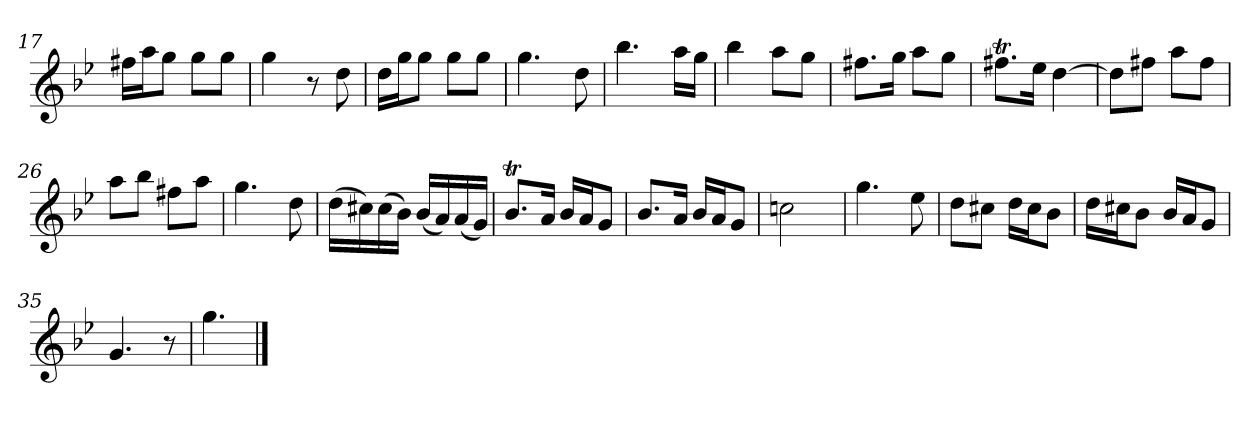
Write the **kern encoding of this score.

**kern
*part1
*staff1
*clefG2
*k[b-e-]
*g:
=17
16ff#XLL
16aaJ
8ggJ
8ggL
8ggJ
=18
4gg
8r
8dd
=19
16ddLL
16ggJ
8ggJ
8ggL
8ggJ
=20
4.gg
8dd
=21
4.bb-
16aaLL
16ggJJ
=22
4bb-
8aaL
8ggJ
=23
8.ff#XL
16ggJk
8aaL
8ggJ
=24
8.ff#XtL
16ee-Jk
[4dd
=25
8ddL]
8ff#XJ
8aaL
8ff#J
=26
8aaL
8bb-J
8ff#XL
8aaJ
=27
4.gg
8dd
=28
(16ddLL
16cc#X)
(16cc#
16b-JJ)
(16b-LL
16a)
(16a
16gJJ)
=29
8.b-TL
16aJk
16b-LL
16aJ
8gJ
=30
8.b-L
16aJk
16b-LL
16aJ
8gJ
=31
2ccn
=32
4.gg
8ee-
=33
8ddL
8cc#XJ
16ddLL
16cc#J
8b-J
=34
16ddLL
16cc#XJ
8b-J
16b-LL
16aJ
8gJ
=35
4.g
8r
=36
4.gg
==
*-
